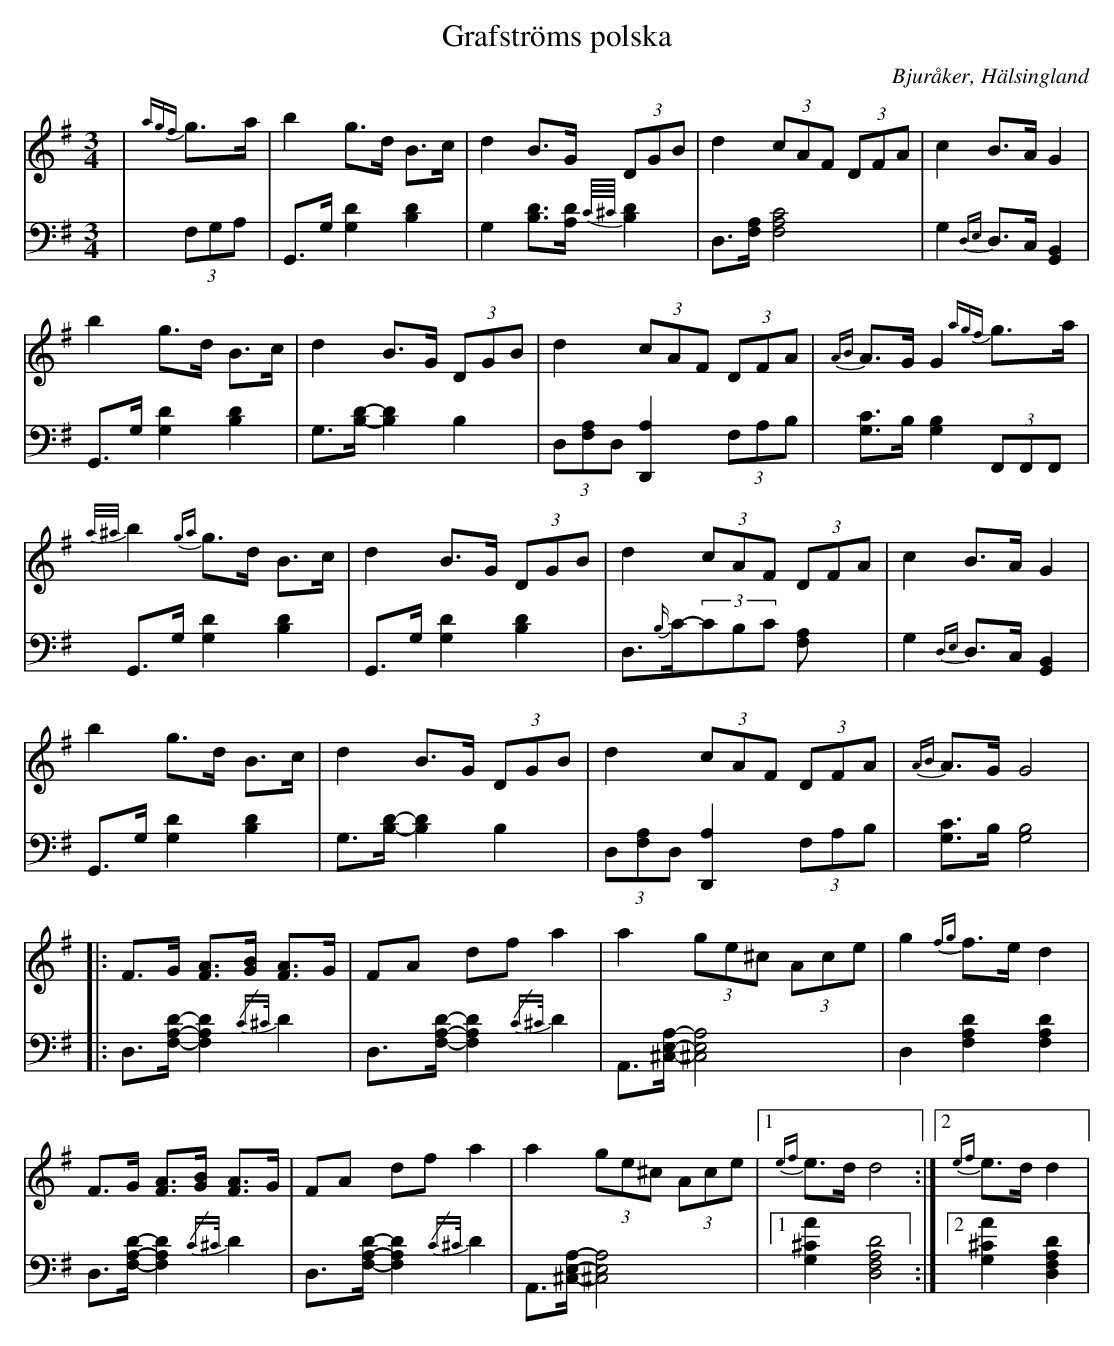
X:1
T: Grafströms polska
O: Bjuråker, Hälsingland
M: 3/4
L: 1/8
K: G
V:1
V:2
V: 1
|{agf}g>a|b2 g>d B>c|d2 B>G (3DGB|d2 (3cAF (3DFA|c2 B>A G2|
b2 g>d B>c|d2 B>G (3DGB|d2 (3cAF (3DFA|{AB}A>G G2 {agf}g>a|
{a/^a/}b2 {ga}g>d B>c|d2 B>G (3DGB|d2 (3cAF (3DFA|c2 B>A G2|
b2 g>d B>c|d2 B>G (3DGB|d2 (3cAF (3DFA|{AB}A>G G4|
|:F>G [FA]>[GB] [FA]>G |FA df a2 |a2 (3ge^c (3Ace |g2 {fg}f>e d2 |
F>G [FA]>[GB] [FA]>G |FA df a2 |a2 (3ge^c (3Ace |1 {ef}e>d d4:|2 {ef}e>d d2|
V:2 clef=bass
|(3F,G,A, | G,,>G, [G,2D2] [B,2D2]|G,2 [B,D]>[A,D] {C//^C//}[B,D]2|D,>[F,A,] [F,4A,4C4]| G,2 {D,E,}D,>C, [G,,2B,,2]|
 G,,>G, [G,2D2] [B,2D2]|G,>[B,D]-[B,2D2] B,2|(3D,[F,A,]D, [D,,2A,2] (3F,A,B,| [G,C]>B, [G,2B,2](3F,,F,,F,,|
G,,>G, [G,2D2] [B,2D2]|G,,>G, [G,2D2] [B,2D2]|D,>{B,/}C-(3CB,C [F,2A,]| G,2 {D,E,}D,>C, [G,,2B,,2]|
 G,,>G, [G,2D2] [B,2D2]|G,>[B,D]-[B,2D2] B,2|(3D,[F,A,]D, [D,,2A,2] (3F,A,B,| [G,C]>B, [G,4B,4]|
|:D,>[F,A,D]-[F,2A,2D2] {/C^C/}D2|D,>[F,A,D]-[F,2A,2D2] {/C^C/}D2| A,,>[^C,E,A,]-[^C,4E,4A,4]|D,2 [F,2A,2D2] [F,2A,2D2] |
D,>[F,A,D]-[F,2A,2D2] {/C^C/}D2| D,>[F,A,D]-[F,2A,2D2] {/C^C/}D2| A,,>[^C,E,A,]-[^C,4E,4A,4]|1 [G,2A2^C2] [D,4F,4A,4D4]:|2 [G,2A2^C2] [D,2F,2A,2D2]|
